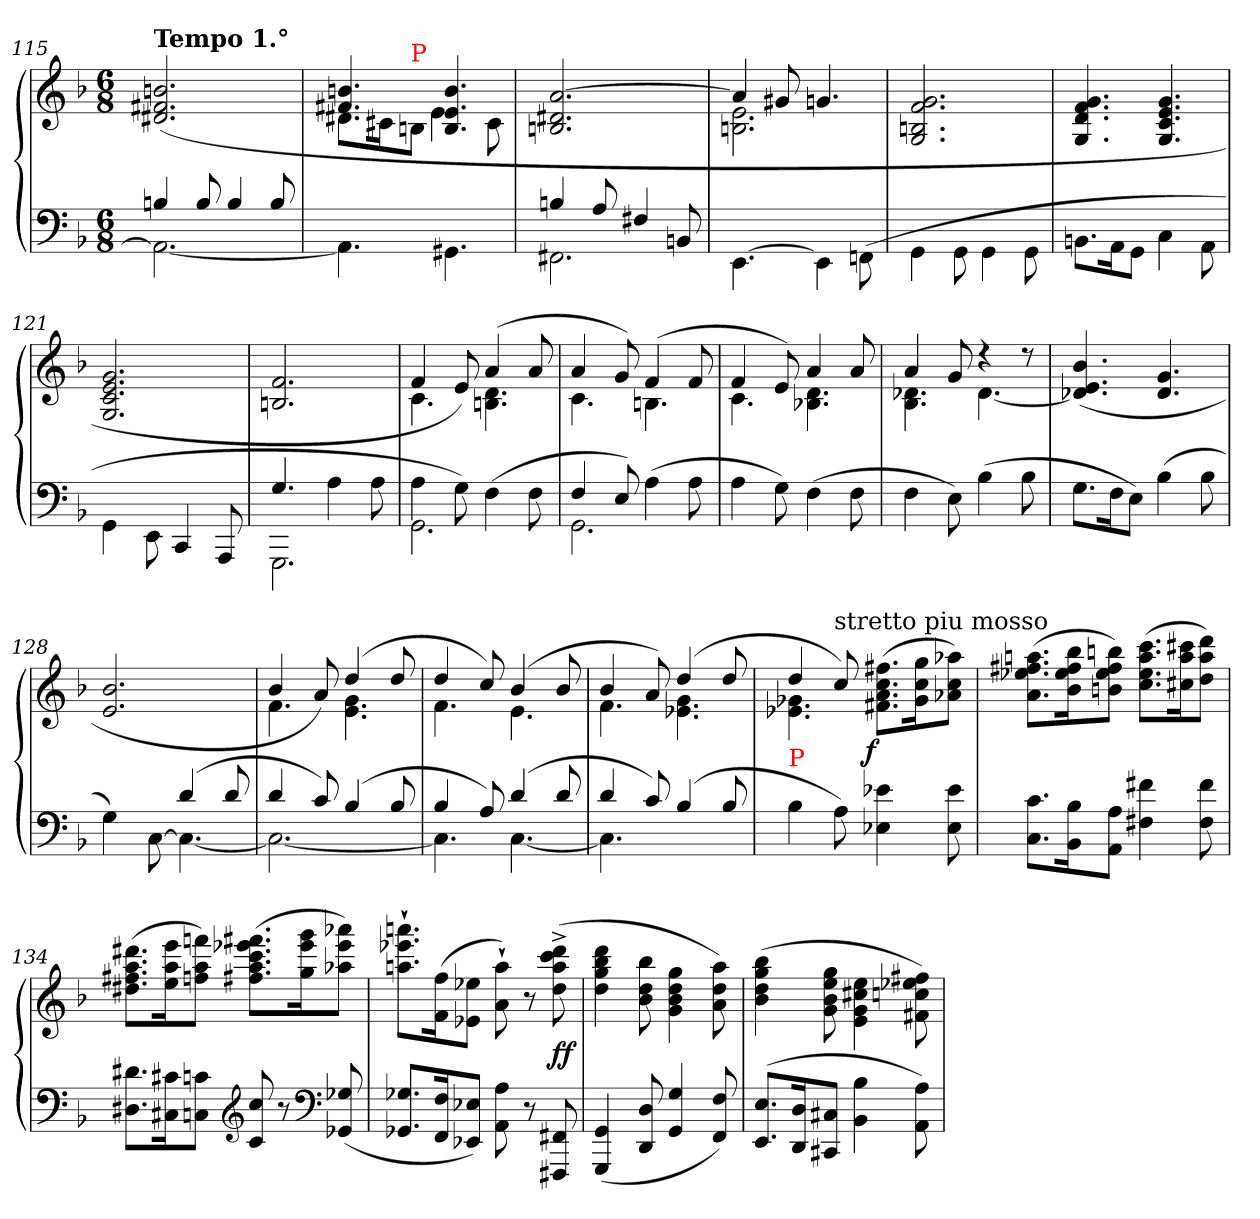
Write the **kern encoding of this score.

**kern	**kern	**dynam
*part1	*part1	*part1
*staff2	*staff1	*staff1/2
*clefF4	*clefG2	*
*k[b-]	*k[b-]	*
*F:	*F:	*
*M6/8	*M6/8	*
=115	=115	=115
*^	*	*
!	!	!LO:TX:a:B:t=Tempo 1.°	!
4Bn	2.AA_	(>2.bn 2.f#X 2.d#X	.
8B	.	.	.
4B	.	.	.
8B	.	.	.
*v	*v	*	*
=116	=116	=116
*	*^	*
4.AA\]	4.bn 4.f#X	8.d#XL	.
.	.	16c#Xk	.
!	!	!LO:TX:a:color=red:t=P	!
.	.	8BnJ	.
4.GG#X\	4.b 4.e 4.B	4e	.
.	.	8c#	.
*	*v	*v	*
=117	=117	=117
*^	*	*
4Bn	2.FF#X	[2.a 2.d#X 2.Bn	.
8A	.	.	.
4F#X	.	.	.
8BB	.	.	.
*v	*v	*	*
=118	=118	=118
*	*^	*
[4.EE\	4a]	2.e 2.Bn	.
.	8g#X	.	.
4EE\]	4.gn	.	.
(<8FFn\	.	.	.
*	*v	*v	*
=119	=119	=119
4GG\	2.g/ 2.f/ 2.Bn/ 2.G/	.
8GG\	.	.
4GG\	.	.
8GG\	.	.
=120	=120	=120
8.BBn\L	4.g/ 4.f/ 4.d/ 4.G/	.
16AA\k	.	.
8GG\J	.	.
4C\	4.g/ 4.e/ 4.c/ 4.G/	.
8AA\	.	.
=121	=121	=121
4GG\	2.g/ 2.e/ 2.c/ 2.G/	.
8EE\	.	.
4CC/	.	.
8AAA/	.	.
=122	=122	=122
*^	*	*
(>4.G	2.GGG\)	2.f/ 2.Bn/	.
4A\	.	.	.
8A\	.	.	.
=123	=123	=123	=123
*	*	*^	*
4A\	2.GG	4f	4.c	.
8G\)	.	8e)	.	.
(>4F\	.	(>4a	4.d 4.Bn	.
8F\	.	8a	.	.
=124	=124	=124	=124	=124
4F	2.GG	4a	4.c	.
8E)	.	8g)	.	.
(>4A\	.	(>4f	4.Bn	.
8A\	.	8f	.	.
*v	*v	*	*	*
=125	=125	=125	=125
4A	4f	4.c	.
8G)	8e)	.	.
(>4F	4a	4.d 4.B-X	.
8F	8a	.	.
=126	=126	=126	=126
4F	4a	4.d-X 4.B-	.
8E)	8g	.	.
(>4B-	4r	[4.d-	.
8B-	8r	.	.
*	*v	*v	*
=127	=127	=127
8.GL	(>4.b- 4.e 4.d-X]	.
16Fk	.	.
8EJ)	.	.
(>4B-	4.g 4.d-	.
8B-	.	.
=128	=128	=128
*^	*	*
4.ryy	4G)	2.b- 2.e	.
.	[8C\	.	.
(<4d	4.C_	.	.
8d	.	.	.
=129	=129	=129	=129
*	*	*^	*
4d	2.C_	4b-	4.f	.
8c)	.	8a)	.	.
(<4B-	.	(>4dd	4.g 4.e	.
8B-	.	8dd	.	.
=130	=130	=130	=130	=130
4B-	4.C]	4dd	4.f	.
8A)	.	8cc)	.	.
(<4d	[4.C	(>4b-	4.e	.
8d	.	8b-	.	.
=131	=131	=131	=131	=131
4d	4.C]	4b-	4.f	.
8c)	.	8a)	.	.
(<4B-/	4.ryy	(>4dd	4.g 4.e-X	.
8B-/	.	8dd	.	.
=132	=132	=132	=132	=132
!LO:TX:a:color=red:t=P	!	!	!	!
4B-\	2.ryy	4dd	4.g-X 4.e-X	.
!	!	!LO:TX:a:t=stretto piu mosso	!	!
8A\)	.	8cc)	.	.
!	!	!	!	!LO:DY:rj
4e-X\ 4E-X\	.	4.ryy	(>8.ff#X 8.cc 8.a 8.f#XL	f
.	.	.	16gg 16cc 16g-k	.
8e-\ 8E-\	.	.	8aa-X 8cc 8a-XJ)	.
*v	*v	*	*	*
=133	=133	=133	=133
!	!LO:TX:a:color=red:t=cres _	!	!
*	*v	*v	*
8.c 8.CL	(>8.aan 8.ff#X 8.ee-X 8.aL	.
16B- 16BB-k	16bb- 16ff# 16ee- 16b-k	.
8A 8AAJ	8bbn 8ff# 8ee- 8bnJ)	.
4f#X 4F#X	(>8.ccc 8.aa 8.ee- 8.ccL	.
.	16ccc#X 16aa 16cc#Xk	.
8f# 8F#	8ddd 8aa 8ddJ)	.
=134	=134	=134
8.d#X 8.D#XL	(>8.ddd#X 8.aa 8.ff#X 8.dd#XL	.
16c#X 16C#Xk	16eee 16aa 16eek	.
8cn 8CnJ	8fffn 8aa 8ffnJ)	.
*clefG2	*	*
8cc 8c	(>8.fff#X 8.eee-X 8.ccc 8.aa 8.ff#XL	.
8r	.	.
.	16ggg 16eee- 16ggk	.
*clefF4	*	*
(<8G-X 8GG-X	8aaa-X 8eee- 8aa-XJ)	.
=135	=135	=135
8.G-X 8.GG-XL	8.aaan`> 8.eee-X`> 8.aan`>L	.
16F 16FFk	(>16ff 16fk	.
8E-X 8EE-XJ)	8ee-X 8e-XJ	.
8A 8AA	8aa`> 8a`>)	.
8r	8r	.
8FF#X 8FFF#X	(>8ddd^> 8ccc^> 8aa^> 8dd^>	ff
=136	=136	=136
(<4GG 4GGG	4ddd 4bb- 4gg 4dd	.
8D 8DD	8bb- 8dd 8b-	.
4G 4GG	4gg 4dd 4b- 4g	.
8F 8FF)	8aa 8dd 8a)	.
=137	=137	=137
(<8.E/ 8.EE/L	(>4bb- 4gg 4dd 4b-	.
16D/ 16DD/k	.	.
8C#X/ 8CC#X/J	8gg 8ee 8b- 8g	.
4B- 4BB-	4ee\ 4cc#X\ 4g\ 4e\	.
8A 8AA)	8ff#X 8ee-X 8ccn 8f#X)	.
=	=	=
*-	*-	*-
